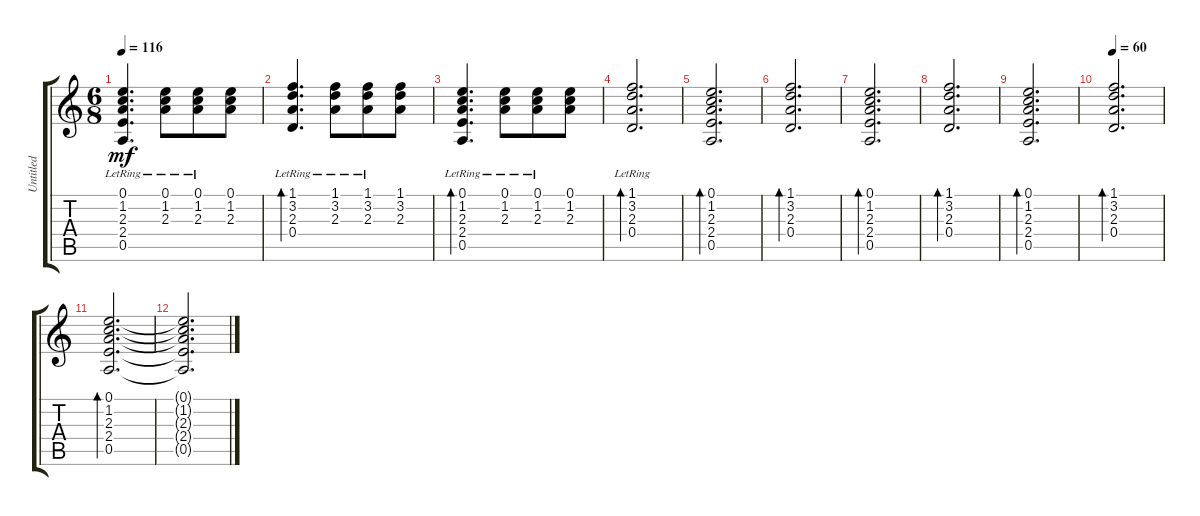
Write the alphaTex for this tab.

\track ("Untitled" "Untitled") {instrument electricguitarclean}
\staff {score tabs}
\tuning (E4 B3 G3 D3 A2 E2) {hide}
\ts (6 8)
\tempo 116
\clef g2
\ks c
(0.1{lr} 1.2{lr} 2.3{lr} 2.4{lr} 0.5{lr}).4{d dy mf} (0.1{lr} 1.2{lr} 2.3{lr}).8 (0.1{lr} 1.2{lr} 2.3{lr}).8 (0.1 1.2 2.3).8 |
(1.1{lr} 3.2{lr} 2.3{lr} 0.4{lr}).4{d bd 30} (1.1{lr} 3.2{lr} 2.3{lr}).8 (1.1{lr} 3.2{lr} 2.3{lr}).8 (1.1 3.2 2.3).8 |
(0.1{lr} 1.2{lr} 2.3{lr} 2.4{lr} 0.5{lr}).4{d bd 30} (0.1{lr} 1.2{lr} 2.3{lr}).8 (0.1{lr} 1.2{lr} 2.3{lr}).8 (0.1 1.2 2.3).8 |
(1.1{lr} 3.2{lr} 2.3{lr} 0.4{lr}).2{d bd 30} |
(0.1 1.2 2.3 2.4 0.5).2{d bd 30} |
(1.1 3.2 2.3 0.4).2{d bd 30} |
(0.1 1.2 2.3 2.4 0.5).2{d bd 30} |
(1.1 3.2 2.3 0.4).2{d bd 30} |
(0.1 1.2 2.3 2.4 0.5).2{d bd 30} |
\tempo 60
(1.1 3.2 2.3 0.4).2{d bd 30} |
(0.1 1.2 2.3 2.4 0.5).2{d bd 30} |
(0.1{t} 1.2{t} 2.3{t} 2.4{t} 0.5{t}).2{d}
